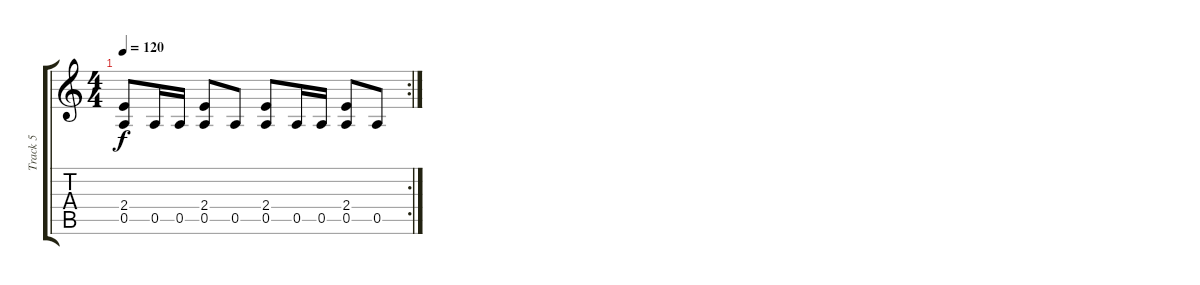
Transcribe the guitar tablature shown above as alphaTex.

\track ("Track 5" "Track 5") {instrument distortionguitar}
\staff {score tabs}
\tuning (E4 B3 G3 D3 A2 E2) {hide}
\rc 2
\ts (4 4)
\tempo 120
\clef g2
\ks c
(2.4 0.5).8{dy f} 0.5.16 0.5.16 (2.4 0.5).8 0.5.8 (2.4 0.5).8 0.5.16 0.5.16 (2.4 0.5).8 0.5.8
